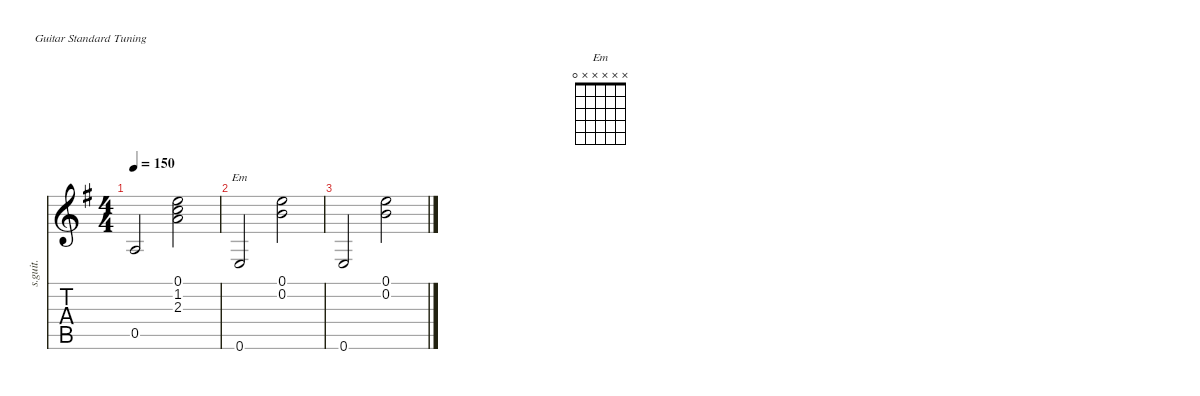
\defaultSystemsLayout 4
\hideDynamics
\bracketExtendMode nobrackets
\track ("Steel Guitar" "s.guit.") {instrument acousticguitarsteel}
\staff {score tabs}
\tuning (E4 B3 G3 D3 A2 E2)
\chord ("Em" x x x x x 0) {showfingering false}
\ts (4 4)
\tempo 150
\clef g2
\ks g
0.5{acc forcenatural}.2{dy mf beam Up} (0.1{acc forcenatural} 1.2{acc forcenatural} 2.3{acc forcenatural}).2{beam Down} |
0.6{acc forcenatural}.2{ch "Em" beam Up} (0.1{acc forcenatural} 0.2{acc forcenatural}).2{beam Down} |
0.6{acc forcenatural}.2{beam Up} (0.1{acc forcenatural} 0.2{acc forcenatural}).2{beam Down}
